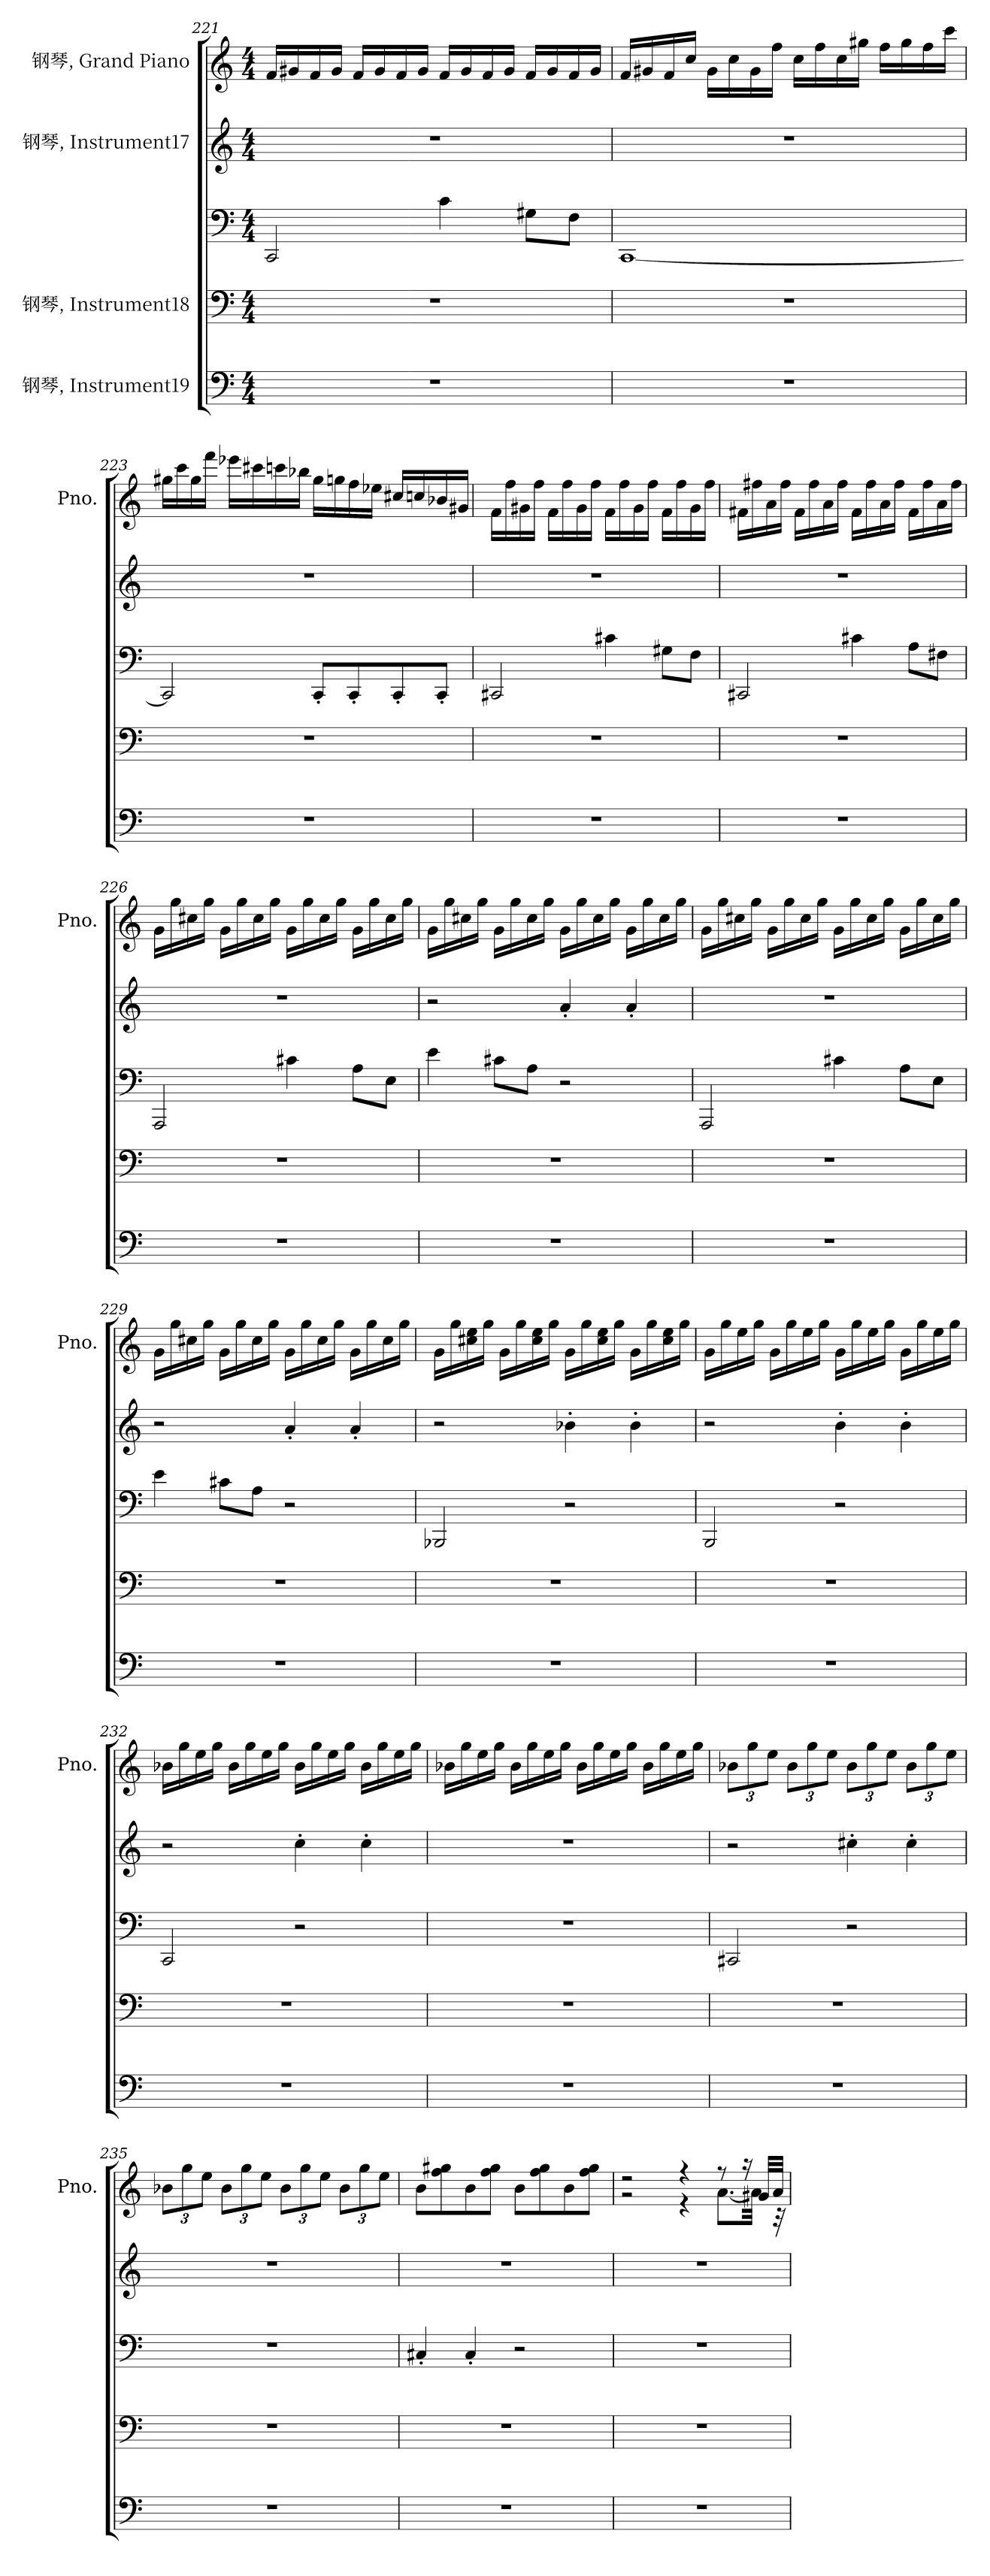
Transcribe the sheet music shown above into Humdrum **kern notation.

**kern	**kern	**kern	**kern	**kern
*part4	*part3	*part3	*part2	*part1
*staff5	*staff4	*staff3	*staff2	*staff1
*I"钢琴, Instrument19	*I"钢琴, Instrument18	*	*I"钢琴, Instrument17	*I"钢琴, Grand Piano
*	*	*	*	*I'Pno.
!!LO:PB:g=z
*clefF4	*clefF4	*clefF4	*clefG2	*clefG2
*k[]	*k[]	*k[]	*k[]	*k[]
*M4/4	*M4/4	*M4/4	*M4/4	*M4/4
=221	=221	=221	=221	=221
1r	1r	2CC/	1r	16f/LL
.	.	.	.	16g#X/
.	.	.	.	16f/
.	.	.	.	16g#/JJ
.	.	.	.	16f/LL
.	.	.	.	16g#/
.	.	.	.	16f/
.	.	.	.	16g#/JJ
.	.	4c\	.	16f/LL
.	.	.	.	16g#/
.	.	.	.	16f/
.	.	.	.	16g#/JJ
.	.	8G#X\L	.	16f/LL
.	.	.	.	16g#/
.	.	8F\J	.	16f/
.	.	.	.	16g#/JJ
=222	=222	=222	=222	=222
1r	1r	[1CC	1r	16f/LL
.	.	.	.	16g#X/
.	.	.	.	16f/
.	.	.	.	16cc/JJ
.	.	.	.	16g#\LL
.	.	.	.	16cc\
.	.	.	.	16g#\
.	.	.	.	16ff\JJ
.	.	.	.	16cc\LL
.	.	.	.	16ff\
.	.	.	.	16cc\
.	.	.	.	16gg#X\JJ
.	.	.	.	16ff\LL
.	.	.	.	16gg#\
.	.	.	.	16ff\
.	.	.	.	16ccc\JJ
!!LO:LB:g=z
=223	=223	=223	=223	=223
1r	1r	2CC/]	1r	16gg#X\LL
.	.	.	.	16ccc\
.	.	.	.	16gg#\
.	.	.	.	16fff\JJ
.	.	.	.	16eee-X\LL
.	.	.	.	16ccc#X\
.	.	.	.	16cccn\
.	.	.	.	16bb-X\JJ
.	.	8CC'/L	.	16gg#\LL
.	.	.	.	16ggn\
.	.	8CC'/	.	16ff\
.	.	.	.	16ee-X\JJ
.	.	8CC'/	.	16cc#X/LL
.	.	.	.	16ccn/
.	.	8CC'/J	.	16b-X/
.	.	.	.	16g#X/JJ
=224	=224	=224	=224	=224
1r	1r	2CC#X/	1r	16f\LL
.	.	.	.	16ff\
.	.	.	.	16g#X\
.	.	.	.	16ff\JJ
.	.	.	.	16f\LL
.	.	.	.	16ff\
.	.	.	.	16g#\
.	.	.	.	16ff\JJ
.	.	4c#X\	.	16f\LL
.	.	.	.	16ff\
.	.	.	.	16g#\
.	.	.	.	16ff\JJ
.	.	8G#X\L	.	16f\LL
.	.	.	.	16ff\
.	.	8F\J	.	16g#\
.	.	.	.	16ff\JJ
!!LO:PB:g=z
=225	=225	=225	=225	=225
1r	1r	2CC#X/	1r	16f#X\LL
.	.	.	.	16ff#X\
.	.	.	.	16a\
.	.	.	.	16ff#\JJ
.	.	.	.	16f#\LL
.	.	.	.	16ff#\
.	.	.	.	16a\
.	.	.	.	16ff#\JJ
.	.	4c#X\	.	16f#\LL
.	.	.	.	16ff#\
.	.	.	.	16a\
.	.	.	.	16ff#\JJ
.	.	8A\L	.	16f#\LL
.	.	.	.	16ff#\
.	.	8F#X\J	.	16a\
.	.	.	.	16ff#\JJ
=226	=226	=226	=226	=226
1r	1r	2AAA/	1r	16g\LL
.	.	.	.	16gg\
.	.	.	.	16cc#X\
.	.	.	.	16gg\JJ
.	.	.	.	16g\LL
.	.	.	.	16gg\
.	.	.	.	16cc#\
.	.	.	.	16gg\JJ
.	.	4c#X\	.	16g\LL
.	.	.	.	16gg\
.	.	.	.	16cc#\
.	.	.	.	16gg\JJ
.	.	8A\L	.	16g\LL
.	.	.	.	16gg\
.	.	8E\J	.	16cc#\
.	.	.	.	16gg\JJ
!!LO:LB:g=z
=227	=227	=227	=227	=227
1r	1r	4e\	2r	16g\LL
.	.	.	.	16gg\
.	.	.	.	16cc#X\
.	.	.	.	16gg\JJ
.	.	8c#X\L	.	16g\LL
.	.	.	.	16gg\
.	.	8A\J	.	16cc#\
.	.	.	.	16gg\JJ
.	.	2r	4a'/	16g\LL
.	.	.	.	16gg\
.	.	.	.	16cc#\
.	.	.	.	16gg\JJ
.	.	.	4a'/	16g\LL
.	.	.	.	16gg\
.	.	.	.	16cc#\
.	.	.	.	16gg\JJ
=228	=228	=228	=228	=228
1r	1r	2AAA/	1r	16g\LL
.	.	.	.	16gg\
.	.	.	.	16cc#X\
.	.	.	.	16gg\JJ
.	.	.	.	16g\LL
.	.	.	.	16gg\
.	.	.	.	16cc#\
.	.	.	.	16gg\JJ
.	.	4c#X\	.	16g\LL
.	.	.	.	16gg\
.	.	.	.	16cc#\
.	.	.	.	16gg\JJ
.	.	8A\L	.	16g\LL
.	.	.	.	16gg\
.	.	8E\J	.	16cc#\
.	.	.	.	16gg\JJ
!!LO:PB:g=z
=229	=229	=229	=229	=229
1r	1r	4e\	2r	16g\LL
.	.	.	.	16gg\
.	.	.	.	16cc#X\
.	.	.	.	16gg\JJ
.	.	8c#X\L	.	16g\LL
.	.	.	.	16gg\
.	.	8A\J	.	16cc#\
.	.	.	.	16gg\JJ
.	.	2r	4a'/	16g\LL
.	.	.	.	16gg\
.	.	.	.	16cc#\
.	.	.	.	16gg\JJ
.	.	.	4a'/	16g\LL
.	.	.	.	16gg\
.	.	.	.	16cc#\
.	.	.	.	16gg\JJ
=230	=230	=230	=230	=230
1r	1r	2BBB-X/	2r	16g\LL
.	.	.	.	16gg\
.	.	.	.	16cc#X\ 16ee\
.	.	.	.	16gg\JJ
.	.	.	.	16g\LL
.	.	.	.	16gg\
.	.	.	.	16cc#\ 16ee\
.	.	.	.	16gg\JJ
.	.	2r	4b-X'\	16g\LL
.	.	.	.	16gg\
.	.	.	.	16cc#\ 16ee\
.	.	.	.	16gg\JJ
.	.	.	4b-'\	16g\LL
.	.	.	.	16gg\
.	.	.	.	16cc#\ 16ee\
.	.	.	.	16gg\JJ
!!LO:LB:g=z
=231	=231	=231	=231	=231
1r	1r	2BBB/	2r	16g\LL
.	.	.	.	16gg\
.	.	.	.	16ee\
.	.	.	.	16gg\JJ
.	.	.	.	16g\LL
.	.	.	.	16gg\
.	.	.	.	16ee\
.	.	.	.	16gg\JJ
.	.	2r	4b'\	16g\LL
.	.	.	.	16gg\
.	.	.	.	16ee\
.	.	.	.	16gg\JJ
.	.	.	4b'\	16g\LL
.	.	.	.	16gg\
.	.	.	.	16ee\
.	.	.	.	16gg\JJ
=232	=232	=232	=232	=232
1r	1r	2CC/	2r	16b-X\LL
.	.	.	.	16gg\
.	.	.	.	16ee\
.	.	.	.	16gg\JJ
.	.	.	.	16b-\LL
.	.	.	.	16gg\
.	.	.	.	16ee\
.	.	.	.	16gg\JJ
.	.	2r	4cc'\	16b-\LL
.	.	.	.	16gg\
.	.	.	.	16ee\
.	.	.	.	16gg\JJ
.	.	.	4cc'\	16b-\LL
.	.	.	.	16gg\
.	.	.	.	16ee\
.	.	.	.	16gg\JJ
!!LO:PB:g=z
=233	=233	=233	=233	=233
1r	1r	1r	1r	16b-X\LL
.	.	.	.	16gg\
.	.	.	.	16ee\
.	.	.	.	16gg\JJ
.	.	.	.	16b-\LL
.	.	.	.	16gg\
.	.	.	.	16ee\
.	.	.	.	16gg\JJ
.	.	.	.	16b-\LL
.	.	.	.	16gg\
.	.	.	.	16ee\
.	.	.	.	16gg\JJ
.	.	.	.	16b-\LL
.	.	.	.	16gg\
.	.	.	.	16ee\
.	.	.	.	16gg\JJ
=234	=234	=234	=234	=234
*	*	*	*	*Xbrackettup
1r	1r	2CC#X/	2r	12b-X\L
.	.	.	.	12gg\
.	.	.	.	12ee\J
.	.	.	.	12b-\L
.	.	.	.	12gg\
.	.	.	.	12ee\J
.	.	2r	4cc#X'\	12b-\L
.	.	.	.	12gg\
.	.	.	.	12ee\J
.	.	.	4cc#'\	12b-\L
.	.	.	.	12gg\
.	.	.	.	12ee\J
=235	=235	=235	=235	=235
1r	1r	1r	1r	12b-X\L
.	.	.	.	12gg\
.	.	.	.	12ee\J
.	.	.	.	12b-\L
.	.	.	.	12gg\
.	.	.	.	12ee\J
.	.	.	.	12b-\L
.	.	.	.	12gg\
.	.	.	.	12ee\J
.	.	.	.	12b-\L
.	.	.	.	12gg\
.	.	.	.	12ee\J
!!LO:LB:g=z
=236	=236	=236	=236	=236
1r	1r	4C#X'/	1r	8b\L
.	.	.	.	8ff\ 8gg#X\
.	.	4C#'/	.	8b\
.	.	.	.	8ff\ 8gg#\J
.	.	2r	.	8b\L
.	.	.	.	8ff\ 8gg#\
.	.	.	.	8b\
.	.	.	.	8ff\ 8gg#\J
=237	=237	=237	=237	=237
*	*	*	*	*^
1r	1r	1r	1r	2r	2r
.	.	.	.	4r	4r
.	.	.	.	8r	[8.a\L
.	.	.	.	16r	.
.	.	.	.	32g#X/LLL	32a\Jkk]
.	.	.	.	32a/JJJ	32r
*	*	*	*	*v	*v
=	=	=	=	=
*-	*-	*-	*-	*-
